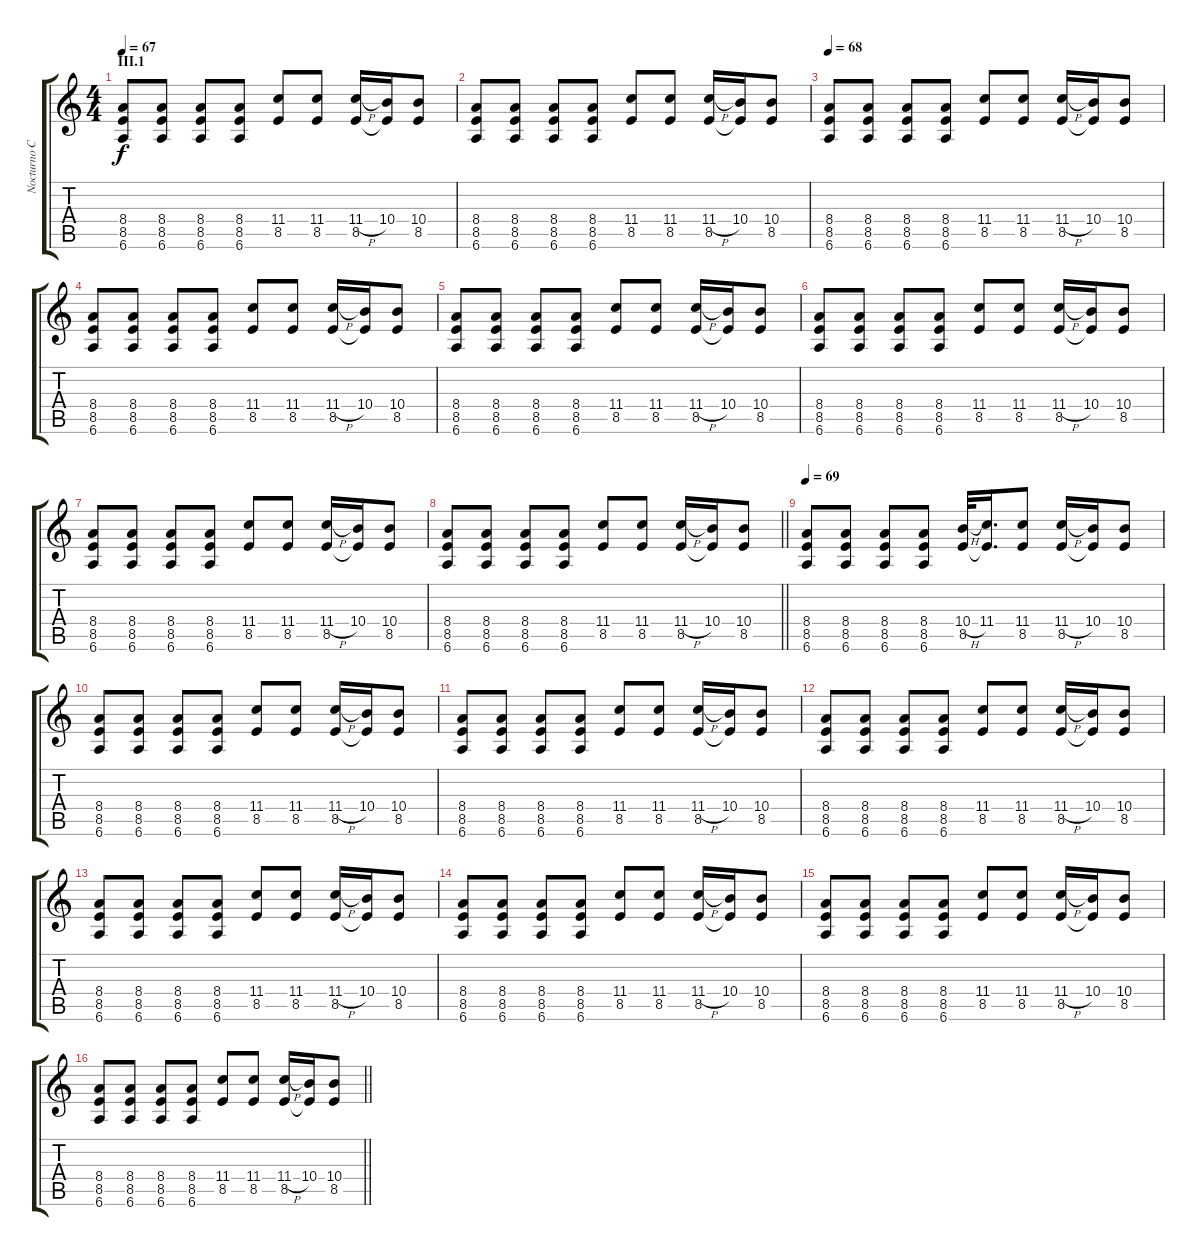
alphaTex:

\track ("Nocturno Culto" "Nocturno C") {instrument distortionguitar}
\staff {score tabs}
\tuning (Eb4 Bb3 Gb3 Db3 Ab2 Eb2) {hide}
\ts (4 4)
\section ("" "III.1")
\tempo 67
\clef g2
\ks c
(8.4 8.5 6.6).8{dy f} (8.4 8.5 6.6).8 (8.4 8.5 6.6).8 (8.4 8.5 6.6).8 (11.4 8.5).8 (11.4 8.5).8 (11.4{h} 8.5).16 (10.4 8.5{t}).16 (10.4 8.5).8 |
(8.4 8.5 6.6).8 (8.4 8.5 6.6).8 (8.4 8.5 6.6).8 (8.4 8.5 6.6).8 (11.4 8.5).8 (11.4 8.5).8 (11.4{h} 8.5).16 (10.4 8.5{t}).16 (10.4 8.5).8 |
\tempo 68
(8.4 8.5 6.6).8 (8.4 8.5 6.6).8 (8.4 8.5 6.6).8 (8.4 8.5 6.6).8 (11.4 8.5).8 (11.4 8.5).8 (11.4{h} 8.5).16 (10.4 8.5{t}).16 (10.4 8.5).8 |
(8.4 8.5 6.6).8 (8.4 8.5 6.6).8 (8.4 8.5 6.6).8 (8.4 8.5 6.6).8 (11.4 8.5).8 (11.4 8.5).8 (11.4{h} 8.5).16 (10.4 8.5{t}).16 (10.4 8.5).8 |
(8.4 8.5 6.6).8 (8.4 8.5 6.6).8 (8.4 8.5 6.6).8 (8.4 8.5 6.6).8 (11.4 8.5).8 (11.4 8.5).8 (11.4{h} 8.5).16 (10.4 8.5{t}).16 (10.4 8.5).8 |
(8.4 8.5 6.6).8 (8.4 8.5 6.6).8 (8.4 8.5 6.6).8 (8.4 8.5 6.6).8 (11.4 8.5).8 (11.4 8.5).8 (11.4{h} 8.5).16 (10.4 8.5{t}).16 (10.4 8.5).8 |
(8.4 8.5 6.6).8 (8.4 8.5 6.6).8 (8.4 8.5 6.6).8 (8.4 8.5 6.6).8 (11.4 8.5).8 (11.4 8.5).8 (11.4{h} 8.5).16 (10.4 8.5{t}).16 (10.4 8.5).8 |
\barLineRight lightlight
(8.4 8.5 6.6).8 (8.4 8.5 6.6).8 (8.4 8.5 6.6).8 (8.4 8.5 6.6).8 (11.4 8.5).8 (11.4 8.5).8 (11.4{h} 8.5).16 (10.4 8.5{t}).16 (10.4 8.5).8 |
\tempo 69
(8.4 8.5 6.6).8 (8.4 8.5 6.6).8 (8.4 8.5 6.6).8 (8.4 8.5 6.6).8 (10.4{h} 8.5).32 (11.4 8.5{t}).16{d} (11.4 8.5).8 (11.4{h} 8.5).16 (10.4 8.5{t}).16 (10.4 8.5).8 |
(8.4 8.5 6.6).8 (8.4 8.5 6.6).8 (8.4 8.5 6.6).8 (8.4 8.5 6.6).8 (11.4 8.5).8 (11.4 8.5).8 (11.4{h} 8.5).16 (10.4 8.5{t}).16 (10.4 8.5).8 |
(8.4 8.5 6.6).8 (8.4 8.5 6.6).8 (8.4 8.5 6.6).8 (8.4 8.5 6.6).8 (11.4 8.5).8 (11.4 8.5).8 (11.4{h} 8.5).16 (10.4 8.5{t}).16 (10.4 8.5).8 |
(8.4 8.5 6.6).8 (8.4 8.5 6.6).8 (8.4 8.5 6.6).8 (8.4 8.5 6.6).8 (11.4 8.5).8 (11.4 8.5).8 (11.4{h} 8.5).16 (10.4 8.5{t}).16 (10.4 8.5).8 |
(8.4 8.5 6.6).8 (8.4 8.5 6.6).8 (8.4 8.5 6.6).8 (8.4 8.5 6.6).8 (11.4 8.5).8 (11.4 8.5).8 (11.4{h} 8.5).16 (10.4 8.5{t}).16 (10.4 8.5).8 |
(8.4 8.5 6.6).8 (8.4 8.5 6.6).8 (8.4 8.5 6.6).8 (8.4 8.5 6.6).8 (11.4 8.5).8 (11.4 8.5).8 (11.4{h} 8.5).16 (10.4 8.5{t}).16 (10.4 8.5).8 |
(8.4 8.5 6.6).8 (8.4 8.5 6.6).8 (8.4 8.5 6.6).8 (8.4 8.5 6.6).8 (11.4 8.5).8 (11.4 8.5).8 (11.4{h} 8.5).16 (10.4 8.5{t}).16 (10.4 8.5).8 |
\barLineRight lightlight
(8.4 8.5 6.6).8 (8.4 8.5 6.6).8 (8.4 8.5 6.6).8 (8.4 8.5 6.6).8 (11.4 8.5).8 (11.4 8.5).8 (11.4{h} 8.5).16 (10.4 8.5{t}).16 (10.4 8.5).8
